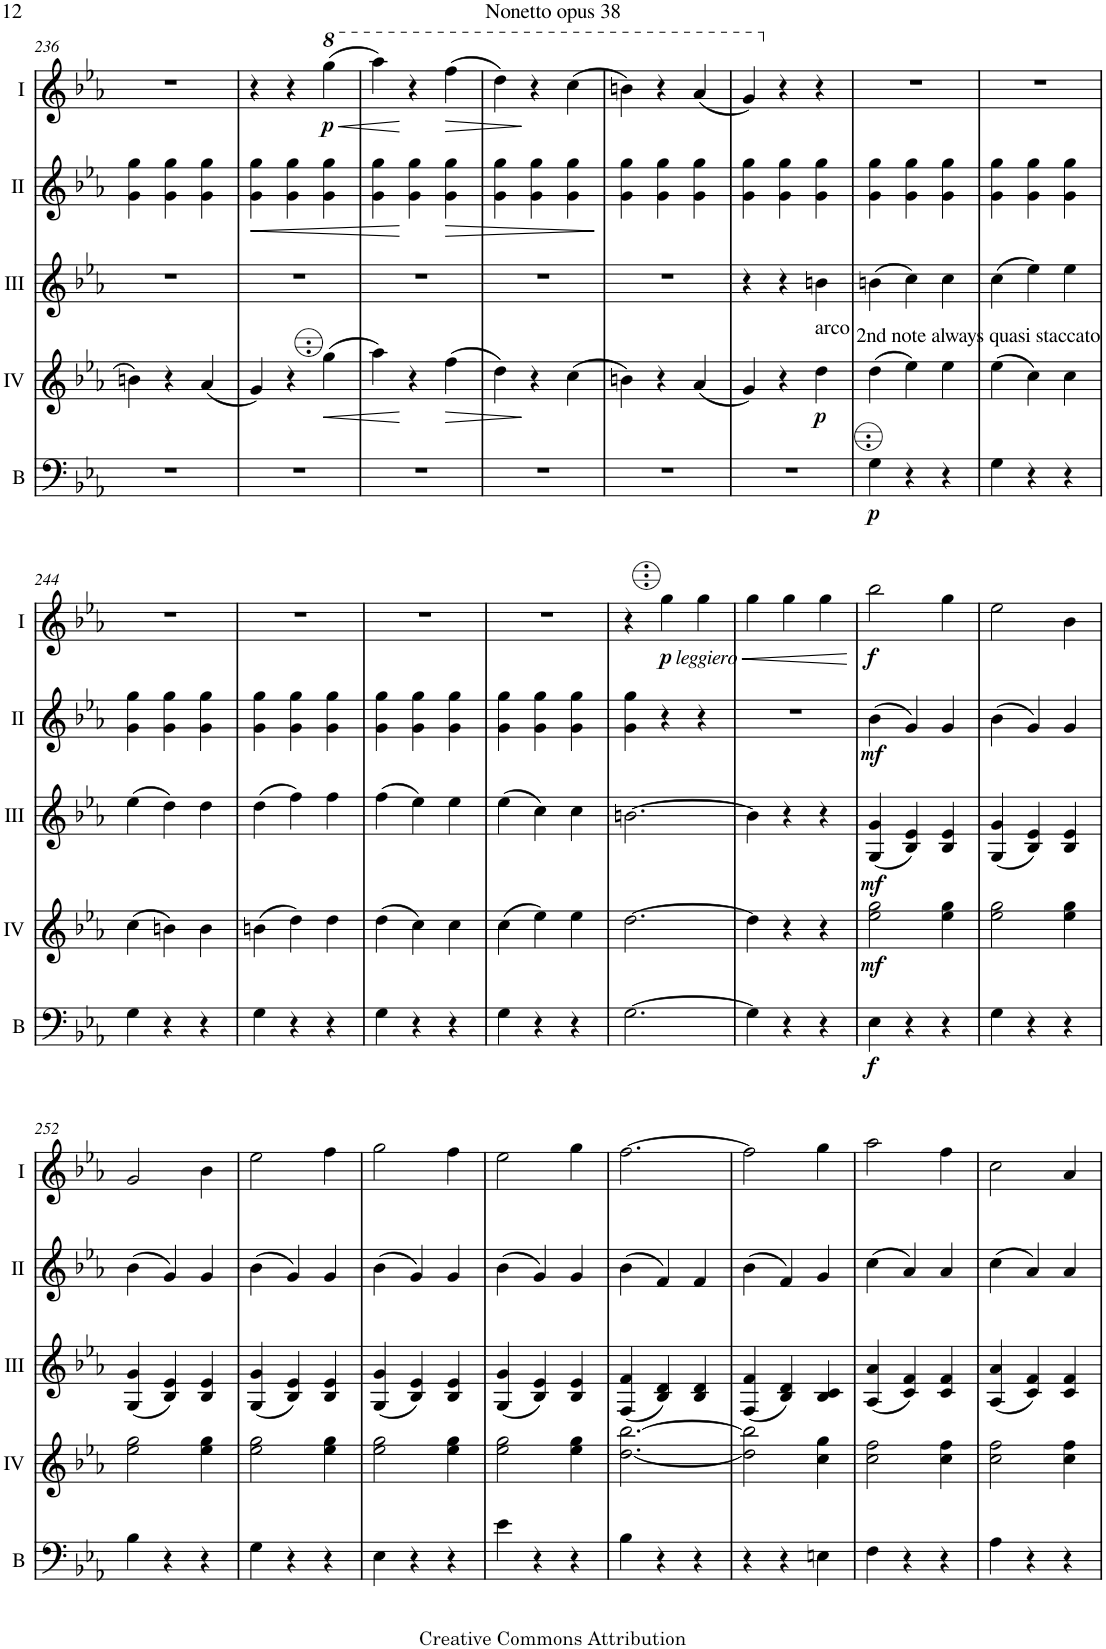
**kern	**dynam	**kern	**dynam	**kern	**dynam	**kern	**dynam	**kern	**dynam
*part5	*part5	*part4	*part4	*part3	*part3	*part2	*part2	*part1	*part1
*staff5	*staff5	*staff4	*staff4	*staff3	*staff3	*staff2	*staff2	*staff1	*staff1
*I"Bass	*	*I"Acc. 4	*	*I"Acc. 3	*	*I"Acc. 2	*	*I"Acc. 1	*
*I'B	*	*	*	*	*	*	*	*	*
!!LO:PB:g=z
*clefF4	*	*clefG2	*	*clefG2	*	*clefG2	*	*clefG2	*
*Trd7c12	*	*Trd7c12	*	*	*	*	*	*	*
*k[b-e-a-]	*	*k[b-e-a-]	*	*k[b-e-a-]	*	*k[b-e-a-]	*	*k[b-e-a-]	*
*M3/4	*	*M3/4	*	*M3/4	*	*M3/4	*	*M3/4	*
=236	=236	=236	=236	=236	=236	=236	=236	=236	=236
2.r	.	4bn\	.	2.r	.	4g\ 4gg\	.	2.r	.
.	.	4r	.	.	.	4g\ 4gg\	.	.	.
.	.	(4a-/	.	.	.	4g\ 4gg\	.	.	.
=237	=237	=237	=237	=237	=237	=237	=237	=237	=237
!	!	!	!	!	!	!	!LO:HP:b	!	!
2.r	.	4g/)	.	2.r	.	4g\ 4gg\	<	4r	.
.	.	4r	.	.	.	4g\ 4gg\	.	4r	.
!	!	!	!LO:HP:b	!	!	!	!	!	!LO:HP:b
!	!	!	!	!	!	!	!	!	!LO:DY:n=1:b
.	.	(4gg\	<	.	.	4g\ 4gg\	.	(4ggg\	< p
=238	=238	=238	=238	=238	=238	=238	=238	=238	=238
*	*	*	*	*	*	*	*	*8va	*
2.r	.	4aa-\)	.	2.r	.	4g\ 4gg\	.	4aaa-\)	.
.	.	4r	[	.	.	4g\ 4gg\	[	4r	[
!	!	!	!LO:HP:b	!	!	!	!LO:HP:b	!	!LO:HP:b
.	.	(4ff\	>	.	.	4g\ 4gg\	>	(4fff\	>
=239	=239	=239	=239	=239	=239	=239	=239	=239	=239
2.r	.	4dd\)	.	2.r	.	4g\ 4gg\	.	4ddd\)	.
.	.	4r	]	.	.	4g\ 4gg\	.	4r	]
.	.	(4cc\	.	.	.	4g\ 4gg\	.	(4ccc\	.
.	.	.	.	.	.	.	]	.	.
=240	=240	=240	=240	=240	=240	=240	=240	=240	=240
2.r	.	4bn\)	.	2.r	.	4g\ 4gg\	.	4bbn\)	.
.	.	4r	.	.	.	4g\ 4gg\	.	4r	.
.	.	(4a-/	.	.	.	4g\ 4gg\	.	(4aa-/	.
=241	=241	=241	=241	=241	=241	=241	=241	=241	=241
2.r	.	4g/)	.	4r	.	4g\ 4gg\	.	4gg/)	.
*	*	*	*	*	*	*	*	*X8va	*
.	.	4r	.	4r	.	4g\ 4gg\	.	4r	.
!	!	!LO:TX:a:t=arco	!	!	!	!	!	!	!
!	!	!	!LO:DY:b	!	!	!	!	!	!
.	.	4dd\	p	4bn\	.	4g\ 4gg\	.	4r	.
=242	=242	=242	=242	=242	=242	=242	=242	=242	=242
!	!	!LO:TX:a:t=2nd note always quasi staccato	!	!	!	!	!	!	!
!	!LO:DY:b	!	!	!	!	!	!	!	!
4G\	p	(4dd\	.	(4bn\	.	4g\ 4gg\	.	2.r	.
4r	.	4ee-\)	.	4cc\)	.	4g\ 4gg\	.	.	.
4r	.	4ee-\	.	4cc\	.	4g\ 4gg\	.	.	.
=243	=243	=243	=243	=243	=243	=243	=243	=243	=243
4G\	.	(4ee-\	.	(4cc\	.	4g\ 4gg\	.	2.r	.
4r	.	4cc\)	.	4ee-\)	.	4g\ 4gg\	.	.	.
4r	.	4cc\	.	4ee-\	.	4g\ 4gg\	.	.	.
!!LO:LB:g=z
=244	=244	=244	=244	=244	=244	=244	=244	=244	=244
4G\	.	(4cc\	.	(4ee-\	.	4g\ 4gg\	.	2.r	.
4r	.	4bn\)	.	4dd\)	.	4g\ 4gg\	.	.	.
4r	.	4b\	.	4dd\	.	4g\ 4gg\	.	.	.
=245	=245	=245	=245	=245	=245	=245	=245	=245	=245
4G\	.	(4bn\	.	(4dd\	.	4g\ 4gg\	.	2.r	.
4r	.	4dd\)	.	4ff\)	.	4g\ 4gg\	.	.	.
4r	.	4dd\	.	4ff\	.	4g\ 4gg\	.	.	.
=246	=246	=246	=246	=246	=246	=246	=246	=246	=246
4G\	.	(4dd\	.	(4ff\	.	4g\ 4gg\	.	2.r	.
4r	.	4cc\)	.	4ee-\)	.	4g\ 4gg\	.	.	.
4r	.	4cc\	.	4ee-\	.	4g\ 4gg\	.	.	.
=247	=247	=247	=247	=247	=247	=247	=247	=247	=247
4G\	.	(4cc\	.	(4ee-\	.	4g\ 4gg\	.	2.r	.
4r	.	4ee-\)	.	4cc\)	.	4g\ 4gg\	.	.	.
4r	.	4ee-\	.	4cc\	.	4g\ 4gg\	.	.	.
=248	=248	=248	=248	=248	=248	=248	=248	=248	=248
[2.G\	.	[2.dd\	.	[2.bn\	.	4g\ 4gg\	.	4r	.
!	!	!	!	!	!	!	!	!LO:TX:b:i:t=leggiero	!
!	!	!	!	!	!	!	!	!	!LO:HP:b
!	!	!	!	!	!	!	!	!	!LO:DY:n=1:b
.	.	.	.	.	.	4r	.	4gg\	< p
.	.	.	.	.	.	4r	.	4gg\	.
=249	=249	=249	=249	=249	=249	=249	=249	=249	=249
4G\]	.	4dd\]	.	4b\]	.	2.r	.	4gg\	.
4r	.	4r	.	4r	.	.	.	4gg\	.
4r	.	4r	.	4r	.	.	.	4gg\	.
.	.	.	.	.	.	.	.	.	[
=250	=250	=250	=250	=250	=250	=250	=250	=250	=250
!	!LO:DY:b	!	!LO:DY:b	!	!LO:DY:b	!	!LO:DY:b	!	!LO:DY:b
4E-\	f	2ee-\ 2gg\	mf	(4G/ 4g/	mf	(4b-\	mf	2bb-\	f
4r	.	.	.	4B-/ 4e-/)	.	4g/)	.	.	.
4r	.	4ee-\ 4gg\	.	4B-/ 4e-/	.	4g/	.	4gg\	.
=251	=251	=251	=251	=251	=251	=251	=251	=251	=251
4G\	.	2ee-\ 2gg\	.	(4G/ 4g/	.	(4b-\	.	2ee-\	.
4r	.	.	.	4B-/ 4e-/)	.	4g/)	.	.	.
4r	.	4ee-\ 4gg\	.	4B-/ 4e-/	.	4g/	.	4b-\	.
!!LO:LB:g=z
=252	=252	=252	=252	=252	=252	=252	=252	=252	=252
4B-\	.	2ee-\ 2gg\	.	(4G/ 4g/	.	(4b-\	.	2g/	.
4r	.	.	.	4B-/ 4e-/)	.	4g/)	.	.	.
4r	.	4ee-\ 4gg\	.	4B-/ 4e-/	.	4g/	.	4b-\	.
=253	=253	=253	=253	=253	=253	=253	=253	=253	=253
4G\	.	2ee-\ 2gg\	.	(4G/ 4g/	.	(4b-\	.	2ee-\	.
4r	.	.	.	4B-/ 4e-/)	.	4g/)	.	.	.
4r	.	4ee-\ 4gg\	.	4B-/ 4e-/	.	4g/	.	4ff\	.
=254	=254	=254	=254	=254	=254	=254	=254	=254	=254
4E-\	.	2ee-\ 2gg\	.	(4G/ 4g/	.	(4b-\	.	2gg\	.
4r	.	.	.	4B-/ 4e-/)	.	4g/)	.	.	.
4r	.	4ee-\ 4gg\	.	4B-/ 4e-/	.	4g/	.	4ff\	.
=255	=255	=255	=255	=255	=255	=255	=255	=255	=255
4e-\	.	2ee-\ 2gg\	.	(4G/ 4g/	.	(4b-\	.	2ee-\	.
4r	.	.	.	4B-/ 4e-/)	.	4g/)	.	.	.
4r	.	4ee-\ 4gg\	.	4B-/ 4e-/	.	4g/	.	4gg\	.
=256	=256	=256	=256	=256	=256	=256	=256	=256	=256
4B-\	.	[2.dd\ [2.bb-\	.	(4F/ 4f/	.	(4b-\	.	[2.ff\	.
4r	.	.	.	4B-/ 4d/)	.	4f/)	.	.	.
4r	.	.	.	4B-/ 4d/	.	4f/	.	.	.
=257	=257	=257	=257	=257	=257	=257	=257	=257	=257
4r	.	2dd\] 2bb-\]	.	(4F/ 4f/	.	(4b-\	.	2ff\]	.
4r	.	.	.	4B-/ 4d/)	.	4f/)	.	.	.
4En\	.	4cc\ 4gg\	.	4B-/ 4c/	.	4g/	.	4gg\	.
=258	=258	=258	=258	=258	=258	=258	=258	=258	=258
4F\	.	2cc\ 2ff\	.	(4A-/ 4a-/	.	(4cc\	.	2aa-\	.
4r	.	.	.	4c/ 4f/)	.	4a-/)	.	.	.
4r	.	4cc\ 4ff\	.	4c/ 4f/	.	4a-/	.	4ff\	.
=259	=259	=259	=259	=259	=259	=259	=259	=259	=259
4A-\	.	2cc\ 2ff\	.	(4A-/ 4a-/	.	(4cc\	.	2cc\	.
4r	.	.	.	4c/ 4f/)	.	4a-/)	.	.	.
4r	.	4cc\ 4ff\	.	4c/ 4f/	.	4a-/	.	4a-/	.
=	=	=	=	=	=	=	=	=	=
*-	*-	*-	*-	*-	*-	*-	*-	*-	*-
